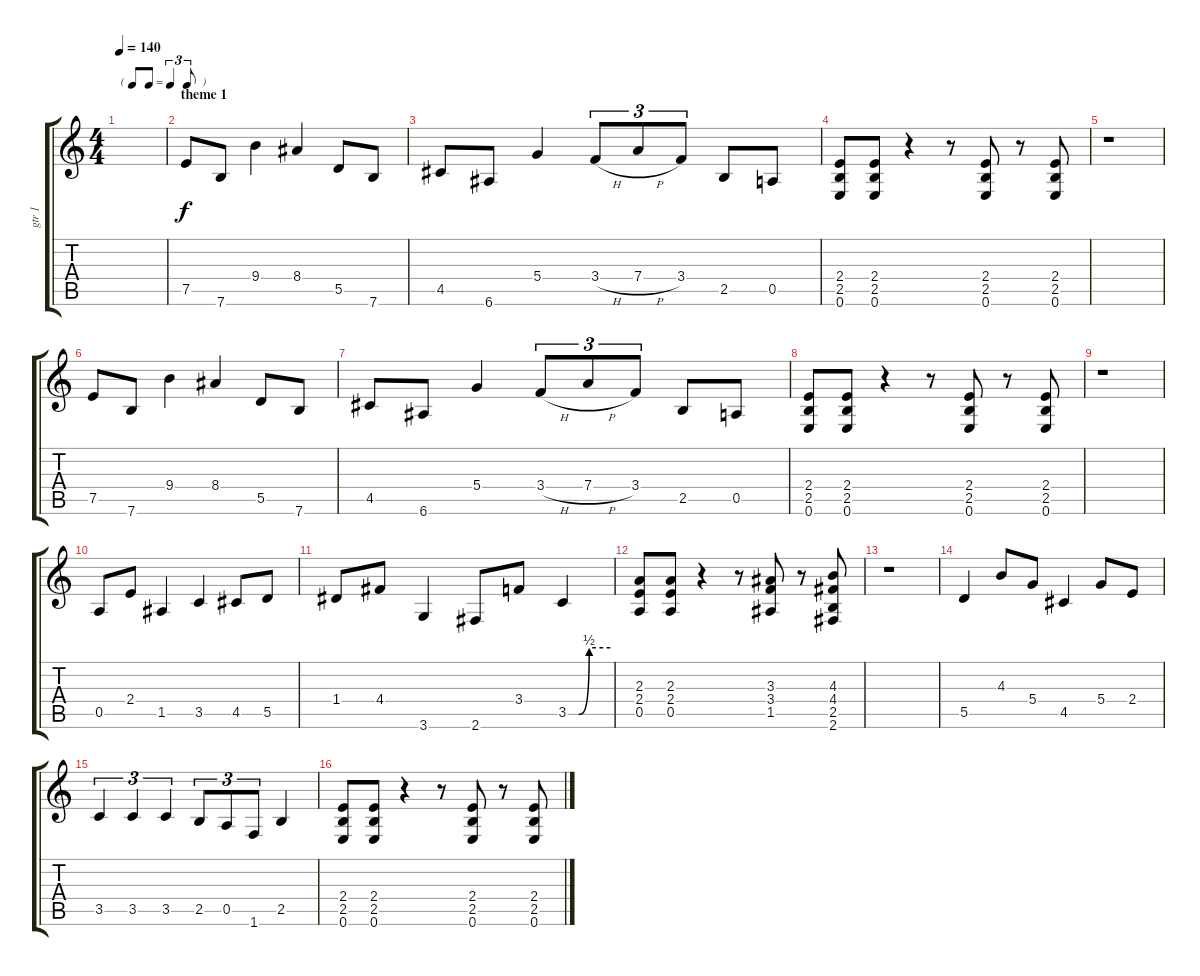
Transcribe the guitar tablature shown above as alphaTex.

\track ("gtr 1" "gtr 1") {instrument distortionguitar}
\staff {score tabs}
\tuning (E4 B3 G3 D3 A2 E2) {hide}
\ts (4 4)
\tf triplet8th
\tempo 140
\clef g2
\ks c
|
\section ("" "theme 1")
7.5.8{txt ""} 7.6.8 9.4.4 8.4.4 5.5.8 7.6.8 |
4.5.8 6.6.8 5.4.4 3.4{h}.8{tu (3 2)} 7.4{h}.8{tu (3 2)} 3.4.8{tu (3 2)} 2.5.8 0.5.8 |
(2.4 2.5 0.6).8 (2.4 2.5 0.6).8 r.4 r.8 (2.4 2.5 0.6).8 r.8 (2.4 2.5 0.6).8 |
r.1 |
7.5.8 7.6.8 9.4.4 8.4.4 5.5.8 7.6.8 |
4.5.8 6.6.8 5.4.4 3.4{h}.8{tu (3 2)} 7.4{h}.8{tu (3 2)} 3.4.8{tu (3 2)} 2.5.8 0.5.8 |
(2.4 2.5 0.6).8 (2.4 2.5 0.6).8 r.4 r.8 (2.4 2.5 0.6).8 r.8 (2.4 2.5 0.6).8 |
r.1 |
0.5.8 2.4.8 1.5.4 3.5.4 4.5.8 5.5.8 |
1.4.8 4.4.8 3.6.4 2.6.8 3.4.8 3.5{be (custom 0 0 15 0 30 2 60 2)}.4 |
(2.3 2.4 0.5).8 (2.3 2.4 0.5).8 r.4 r.8 (3.3 3.4 1.5).8 r.8 (4.3 4.4 2.5 2.6).8 |
r.1 |
5.5.4 4.3.8 5.4.8 4.5.4 5.4.8 2.4.8 |
3.5.4{tu (3 2)} 3.5.4{tu (3 2)} 3.5.4{tu (3 2)} 2.5.8{tu (3 2)} 0.5.8{tu (3 2)} 1.6.8{tu (3 2)} 2.5.4 |
(2.4 2.5 0.6).8 (2.4 2.5 0.6).8 r.4 r.8 (2.4 2.5 0.6).8 r.8 (2.4 2.5 0.6).8
